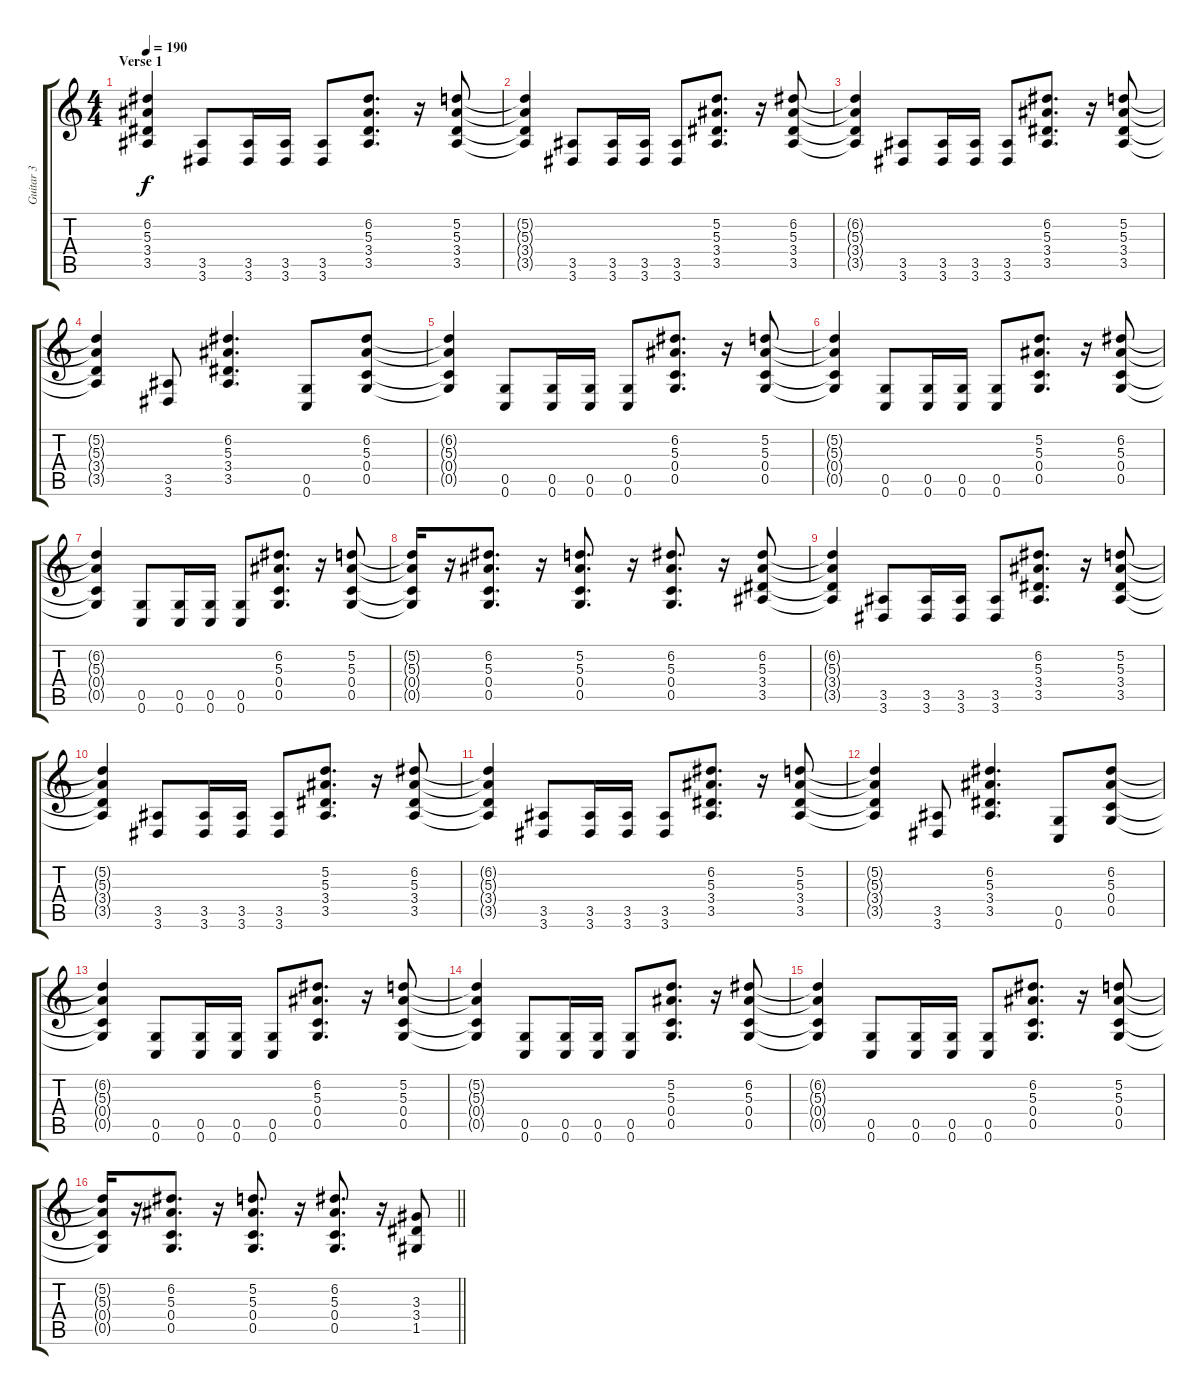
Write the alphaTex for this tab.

\track ("Guitar 3" "Guitar 3") {instrument overdrivenguitar}
\staff {score tabs}
\tuning (D4 A3 F3 C3 G2 C2) {hide}
\ts (4 4)
\section ("" "Verse 1")
\tempo 190
\clef g2
\ks c
(6.2{t} 5.3{t} 3.4{t} 3.5{t}).4{dy f} (3.5 3.6).8 (3.5 3.6).16 (3.5 3.6).16 (3.5 3.6).8 (6.2 5.3 3.4 3.5).8{d} r.16 (5.2 5.3 3.4 3.5).8 |
(5.2{t} 5.3{t} 3.4{t} 3.5{t}).4 (3.5 3.6).8 (3.5 3.6).16 (3.5 3.6).16 (3.5 3.6).8 (5.2 5.3 3.4 3.5).8{d} r.16 (6.2 5.3 3.4 3.5).8 |
(6.2{t} 5.3{t} 3.4{t} 3.5{t}).4 (3.5 3.6).8 (3.5 3.6).16 (3.5 3.6).16 (3.5 3.6).8 (6.2 5.3 3.4 3.5).8{d} r.16 (5.2 5.3 3.4 3.5).8 |
(5.2{t} 5.3{t} 3.4{t} 3.5{t}).4 (3.5 3.6).8 (6.2 5.3 3.4 3.5).4{d} (0.5 0.6).8 (6.2 5.3 0.4 0.5).8 |
(6.2{t} 5.3{t} 0.4{t} 0.5{t}).4 (0.5 0.6).8 (0.5 0.6).16 (0.5 0.6).16 (0.5 0.6).8 (6.2 5.3 0.4 0.5).8{d} r.16 (5.2 5.3 0.4 0.5).8 |
(5.2{t} 5.3{t} 0.4{t} 0.5{t}).4 (0.5 0.6).8 (0.5 0.6).16 (0.5 0.6).16 (0.5 0.6).8 (5.2 5.3 0.4 0.5).8{d} r.16 (6.2 5.3 0.4 0.5).8 |
(6.2{t} 5.3{t} 0.4{t} 0.5{t}).4 (0.5 0.6).8 (0.5 0.6).16 (0.5 0.6).16 (0.5 0.6).8 (6.2 5.3 0.4 0.5).8{d} r.16 (5.2 5.3 0.4 0.5).8 |
(5.2{t} 5.3{t} 0.4{t} 0.5{t}).16 r.16 (6.2 5.3 0.4 0.5).8{d} r.16 (5.2 5.3 0.4 0.5).8{d} r.16 (6.2 5.3 0.4 0.5).8{d} r.16 (6.2 5.3 3.4 3.5).8 |
(6.2{t} 5.3{t} 3.4{t} 3.5{t}).4 (3.5 3.6).8 (3.5 3.6).16 (3.5 3.6).16 (3.5 3.6).8 (6.2 5.3 3.4 3.5).8{d} r.16 (5.2 5.3 3.4 3.5).8 |
(5.2{t} 5.3{t} 3.4{t} 3.5{t}).4 (3.5 3.6).8 (3.5 3.6).16 (3.5 3.6).16 (3.5 3.6).8 (5.2 5.3 3.4 3.5).8{d} r.16 (6.2 5.3 3.4 3.5).8 |
(6.2{t} 5.3{t} 3.4{t} 3.5{t}).4 (3.5 3.6).8 (3.5 3.6).16 (3.5 3.6).16 (3.5 3.6).8 (6.2 5.3 3.4 3.5).8{d} r.16 (5.2 5.3 3.4 3.5).8 |
(5.2{t} 5.3{t} 3.4{t} 3.5{t}).4 (3.5 3.6).8 (6.2 5.3 3.4 3.5).4{d} (0.5 0.6).8 (6.2 5.3 0.4 0.5).8 |
(6.2{t} 5.3{t} 0.4{t} 0.5{t}).4 (0.5 0.6).8 (0.5 0.6).16 (0.5 0.6).16 (0.5 0.6).8 (6.2 5.3 0.4 0.5).8{d} r.16 (5.2 5.3 0.4 0.5).8 |
(5.2{t} 5.3{t} 0.4{t} 0.5{t}).4 (0.5 0.6).8 (0.5 0.6).16 (0.5 0.6).16 (0.5 0.6).8 (5.2 5.3 0.4 0.5).8{d} r.16 (6.2 5.3 0.4 0.5).8 |
(6.2{t} 5.3{t} 0.4{t} 0.5{t}).4 (0.5 0.6).8 (0.5 0.6).16 (0.5 0.6).16 (0.5 0.6).8 (6.2 5.3 0.4 0.5).8{d} r.16 (5.2 5.3 0.4 0.5).8 |
\barLineRight lightlight
(5.2{t} 5.3{t} 0.4{t} 0.5{t}).16 r.16 (6.2 5.3 0.4 0.5).8{d} r.16 (5.2 5.3 0.4 0.5).8{d} r.16 (6.2 5.3 0.4 0.5).8{d} r.16 (3.3 3.4 1.5).8
